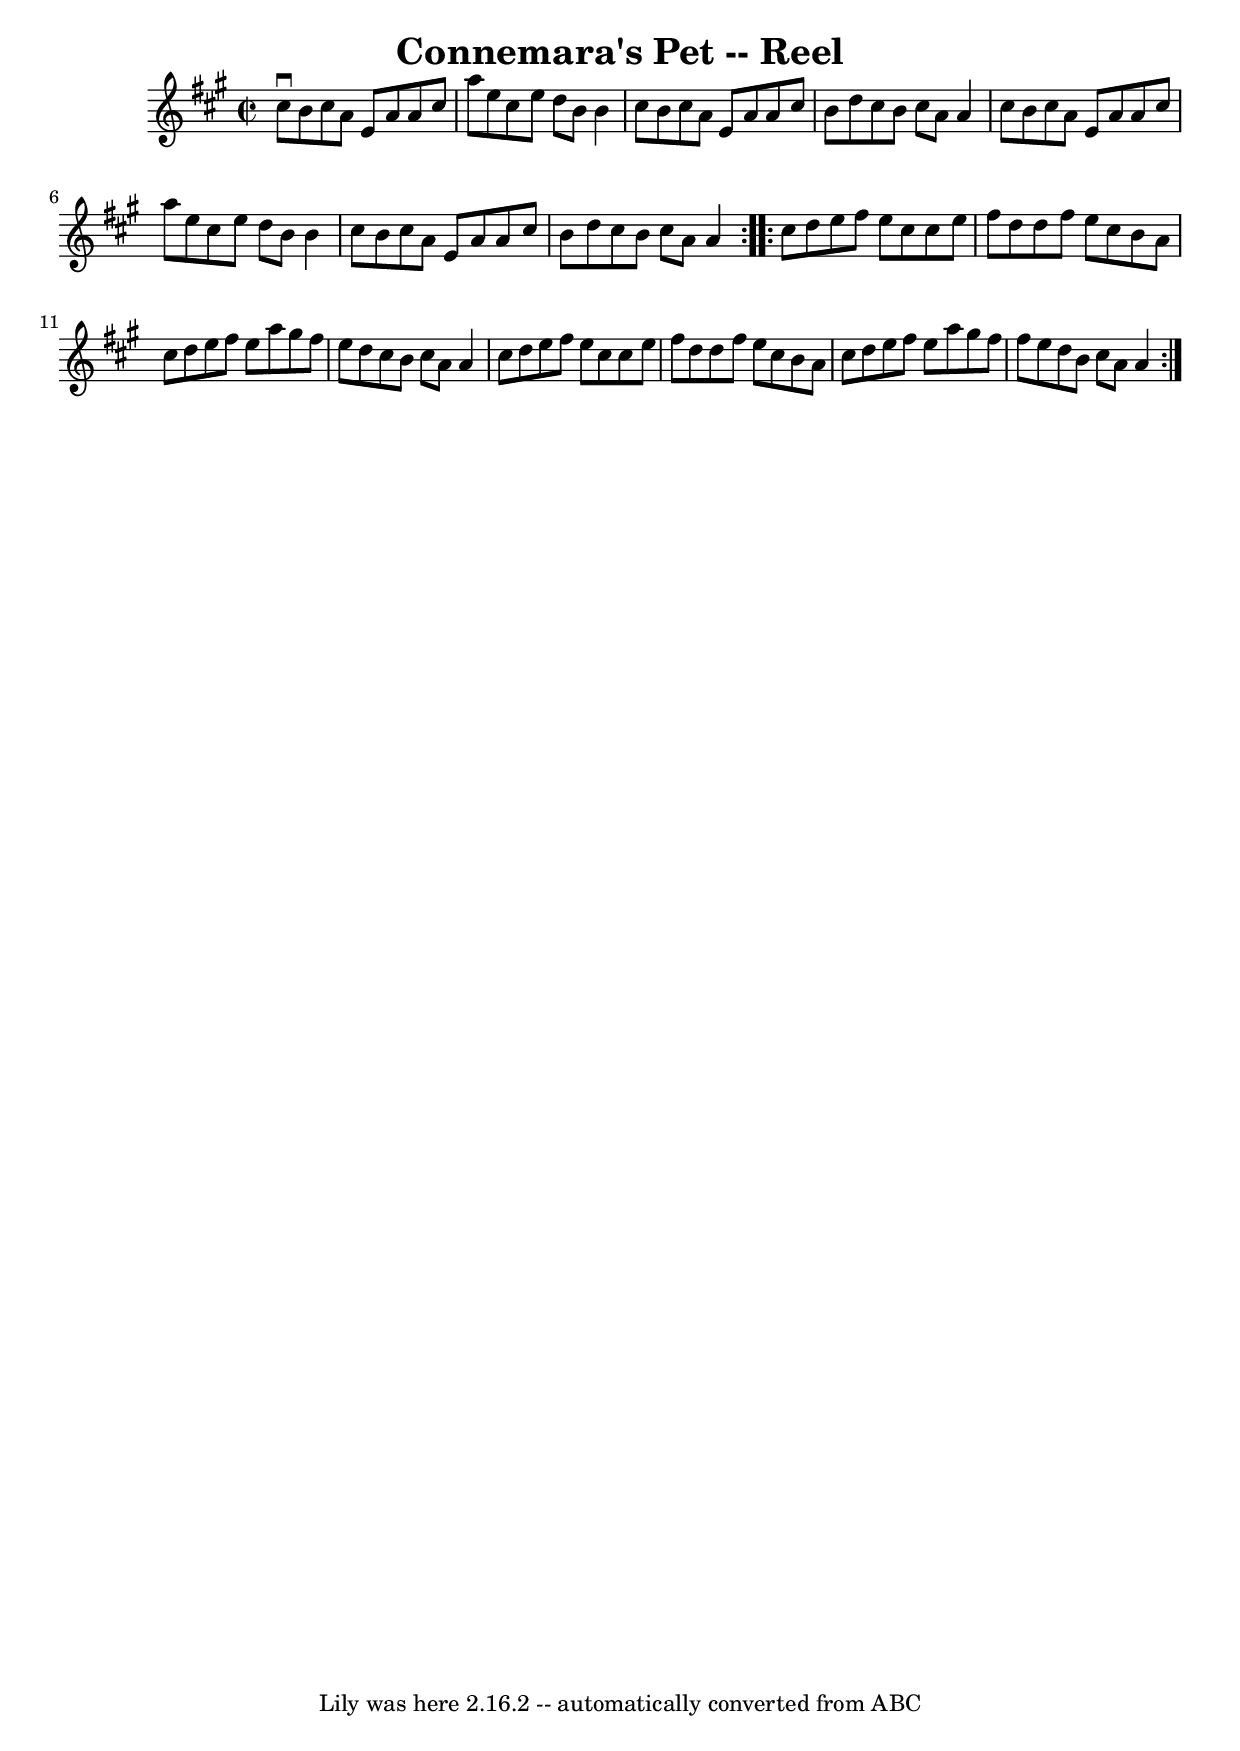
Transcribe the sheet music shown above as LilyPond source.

\version "2.16.2"
\include "Mammoth.ily"
\header {
  %% book = "Ryan's Mammoth Collection"
  crossRefNumber = "1"
  footnotes = ""
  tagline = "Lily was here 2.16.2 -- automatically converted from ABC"
  title = "Connemara's Pet -- Reel"

}
voicedefault =  {



  \repeat volta 2 {

    \override Staff.TimeSignature #'style = #'C
    \time 2/2 
    \key a \major
    cis''8^\downbow b'8 cis''8 a'8 e'8         a'8 a'8 cis''8   |
    a''8 e''8 cis''8 e''8 d''8 b'8       b'4   |
    cis''8 b'8 cis''8 a'8 e'8 a'8 a'8 cis''8  |
    b'8 d''8 cis''8 b'8 cis''8 a'8 a'4  |
         cis''8 b'8 cis''8 a'8 e'8 a'8 a'8 cis''8   |
    a''8       e''8 cis''8 e''8 d''8 b'8 b'4   |
    cis''8 b'8         cis''8 a'8 e'8 a'8 a'8 cis''8   |
    b'8 d''8 cis''8  
    b'8 cis''8 a'8 a'4  
  } 
  \repeat volta 2 {
    cis''8 d''8 e''8        fis''8 e''8 cis''8 cis''8 e''8   |
    fis''8 d''8 d''8       fis''8 e''8 cis''8 b'8 a'8   |
    cis''8 d''8 e''8         fis''8 e''8 a''8 gis''8 fis''8   |
    e''8 d''8 cis''8        b'8 cis''8 a'8 a'4   |
    cis''8 d''8 e''8 fis''8         e''8 cis''8 cis''8 e''8   |
    fis''8 d''8 d''8 fis''8        e''8 cis''8 b'8 a'8   |
    cis''8 d''8 e''8 fis''8         e''8 a''8 gis''8 fis''8   |
    fis''8 e''8 d''8 b'8    
    cis''8 a'8 a'4  
  }   

}

\score{
  <<

    \context Staff="default"
    {
      \voicedefault 
      
    }

  >>
  \layout {
    
  }
  \midi {
  }

}
